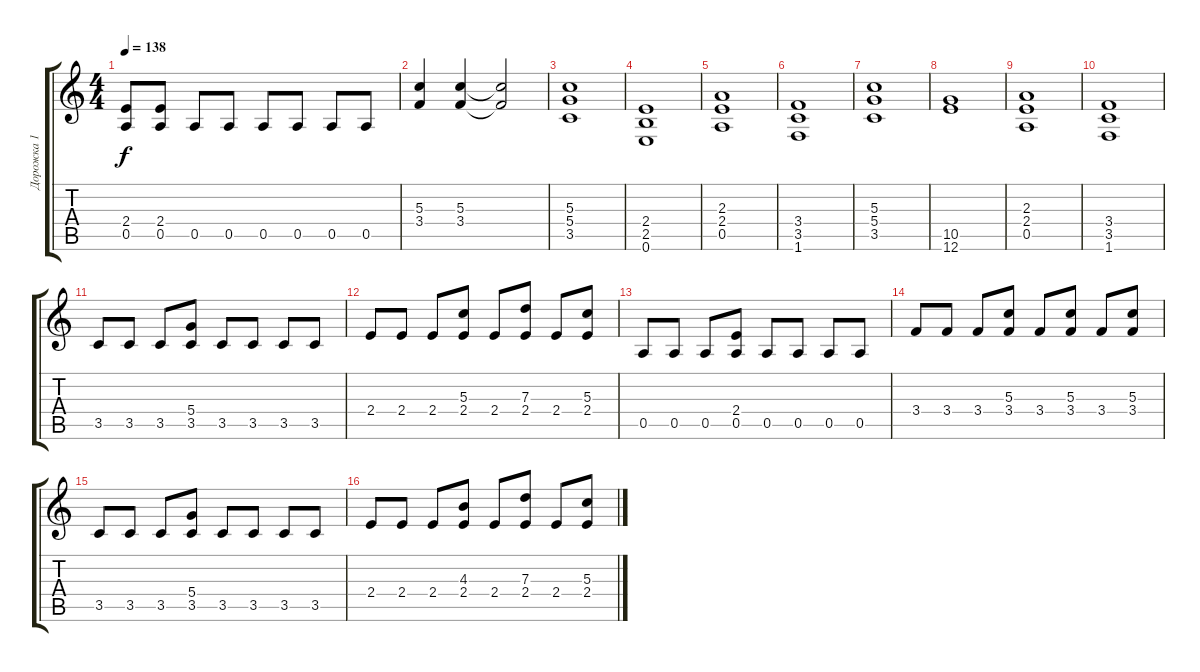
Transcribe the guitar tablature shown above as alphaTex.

\track ("Дорожка 1" "Дорожка 1") {instrument distortionguitar}
\staff {score tabs}
\tuning (E4 B3 G3 D3 A2 E2) {hide}
\ts (4 4)
\tempo 138
\clef g2
\ks c
(2.4 0.5).8{dy f} (2.4 0.5).8 0.5.8 0.5.8 0.5.8 0.5.8 0.5.8 0.5.8 |
(5.3 3.4).4 (5.3 3.4).4 (5.3{t} 3.4{t}).2 |
(5.3 5.4 3.5).1 |
(2.4 2.5 0.6).1 |
(2.3 2.4 0.5).1 |
(3.4 3.5 1.6).1 |
(5.3 5.4 3.5).1 |
(10.5 12.6).1 |
(2.3 2.4 0.5).1 |
(3.4 3.5 1.6).1 |
3.5.8 3.5.8 3.5.8 (5.4 3.5).8 3.5.8 3.5.8 3.5.8 3.5.8 |
2.4.8 2.4.8 2.4.8 (5.3 2.4).8 2.4.8 (7.3 2.4).8 2.4.8 (5.3 2.4).8 |
0.5.8 0.5.8 0.5.8 (2.4 0.5).8 0.5.8 0.5.8 0.5.8 0.5.8 |
3.4.8 3.4.8 3.4.8 (5.3 3.4).8 3.4.8 (5.3 3.4).8 3.4.8 (5.3 3.4).8 |
3.5.8 3.5.8 3.5.8 (5.4 3.5).8 3.5.8 3.5.8 3.5.8 3.5.8 |
2.4.8 2.4.8 2.4.8 (4.3 2.4).8 2.4.8 (7.3 2.4).8 2.4.8 (5.3 2.4).8
